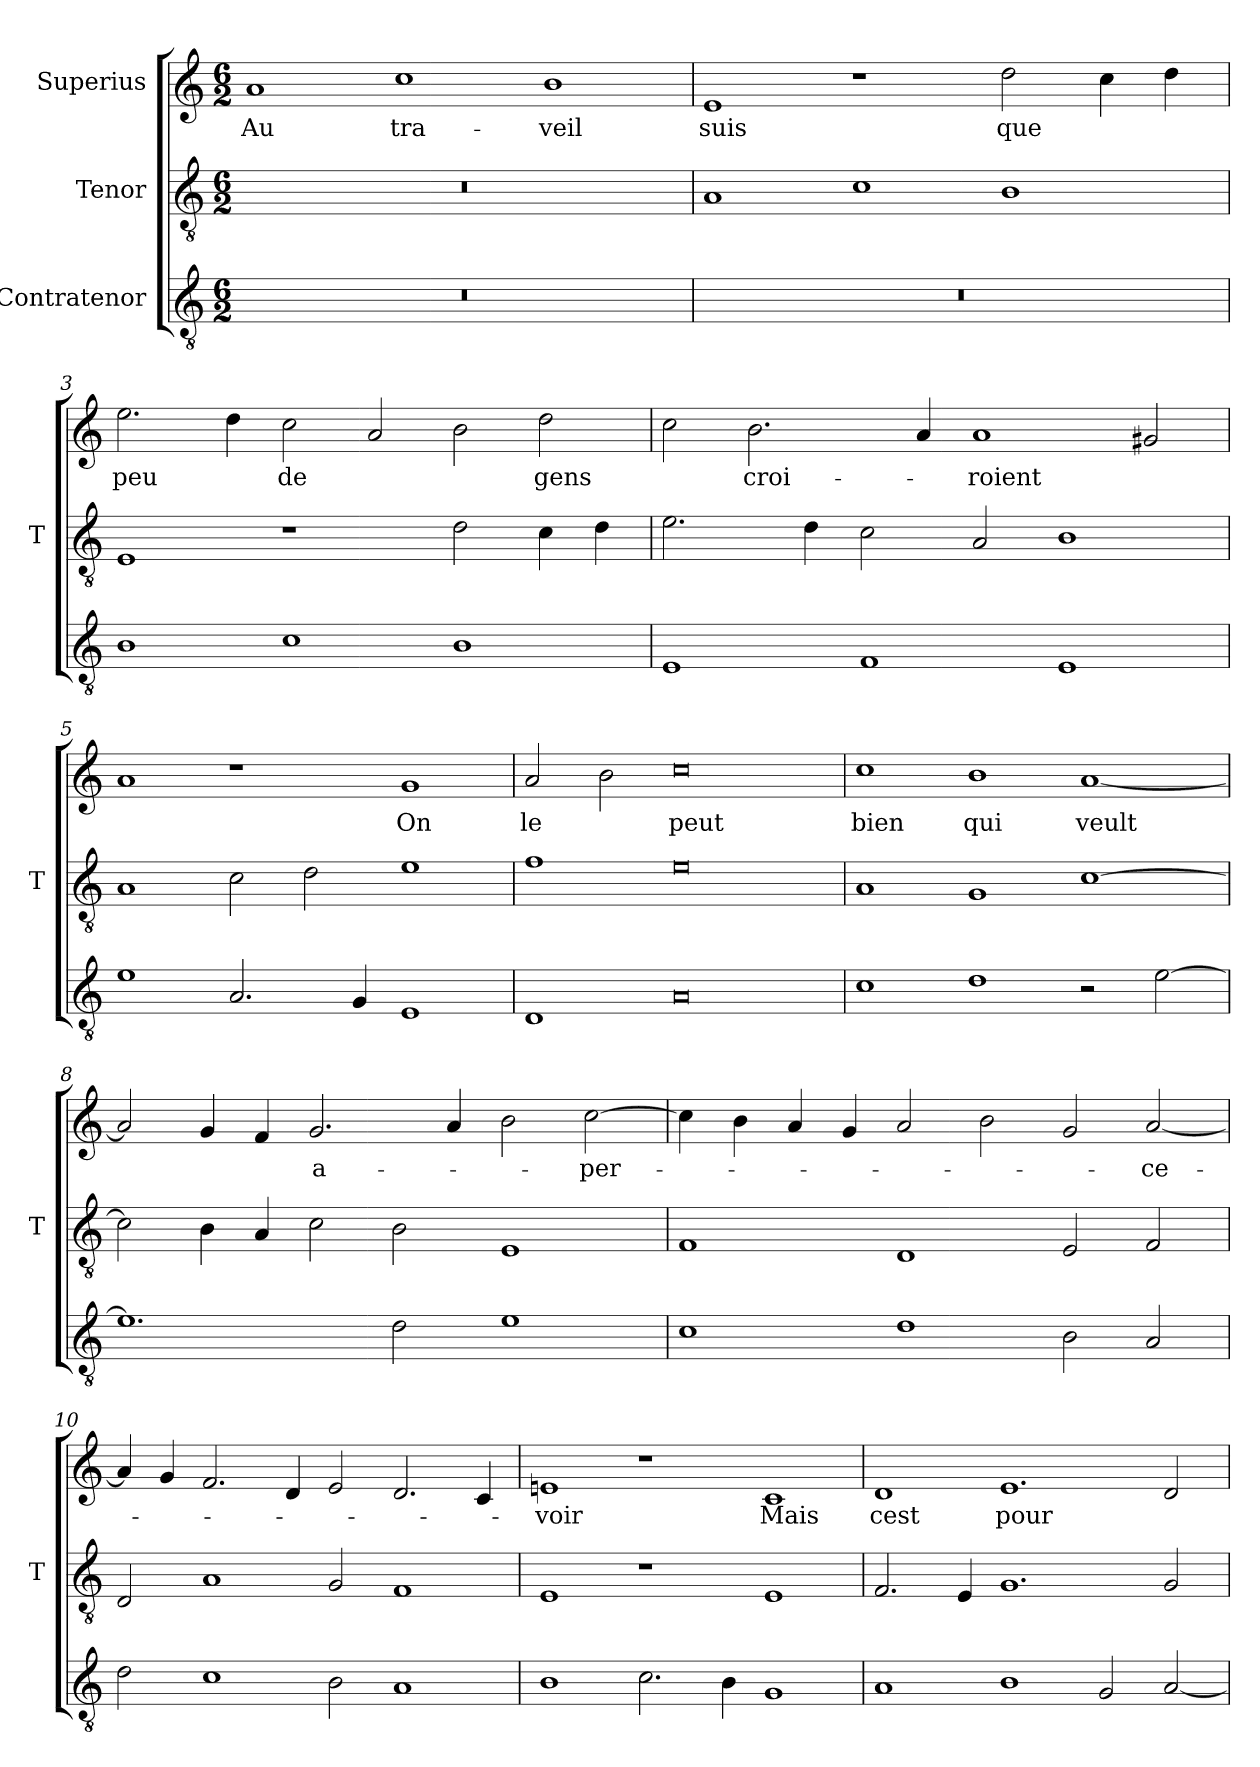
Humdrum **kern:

**kern	**kern	**kern	**text
*part3	*part2	*part1	*part1
*staff3	*staff2	*staff1	*staff1
*I"Contratenor	*I"Tenor	*I"Superius	*
*	*I'T	*	*
*clefGv2	*clefGv2	*clefG2	*
*M6/2	*M6/2	*M6/2	*
=1	=1	=1	=1
0.r	0.r	1a	-Au
.	.	1cc	tra-
.	.	1b	-veil
=2	=2	=2	=2
0.r	1A	1e	-suis
.	1c	1r	.
.	1B	2dd	-que
.	.	4cc	.
.	.	4dd	.
=3	=3	=3	=3
1B	1E	2.ee	-peu
.	.	4dd	.
1c	1r	2cc	-de
.	.	2a	.
1B	2d	2b	.
.	4c	2dd	-gens
.	4d	.	.
=4	=4	=4	=4
1E	2.e	2cc	.
.	.	2.b	croi-
.	4d	.	.
1F	2c	.	.
.	.	4a	.
.	2A	1a	-roient
1E	1B	.	.
.	.	2g#X	.
=5	=5	=5	=5
1e	1A	1a	.
2.A	2c	1r	.
.	2d	.	.
4G	.	.	.
1E	1e	1g	-On
=6	=6	=6	=6
1D	1f	2a	-le
.	.	2b	.
0A	0e	0cc	-peut
=7	=7	=7	=7
1c	1A	1cc	-bien
1d	1G	1b	-qui
2r	[1c	[1a	-veult
[2e	.	.	.
=8	=8	=8	=8
1.e]	2c]	2a]	.
.	4B	4g	.
.	4A	4f	.
.	2c	2.g	a-
2d	2B	.	.
.	.	4a	.
1e	1E	2b	.
.	.	[2cc	-per-
=9	=9	=9	=9
1c	1F	4cc]	.
.	.	4b	.
.	.	4a	.
.	.	4g	.
1d	1D	2a	.
.	.	2b	.
2B	2E	2g	.
2A	2F	[2a	-ce-
=10	=10	=10	=10
2d	2D	4a]	.
.	.	4g	.
1c	1A	2.f	.
.	.	4d	.
2B	2G	2e	.
1A	1F	2.d	.
.	.	4c	.
=11	=11	=11	=11
1B	1E	1en	-voir
2.c	1r	1r	.
4B	.	.	.
1G	1E	1c	-Mais
=12	=12	=12	=12
1A	2.F	1d	-cest
.	4E	.	.
1B	1.G	1.e	-pour
2G	.	.	.
[2A	2G	2d	.
=	=	=	=
*-	*-	*-	*-
